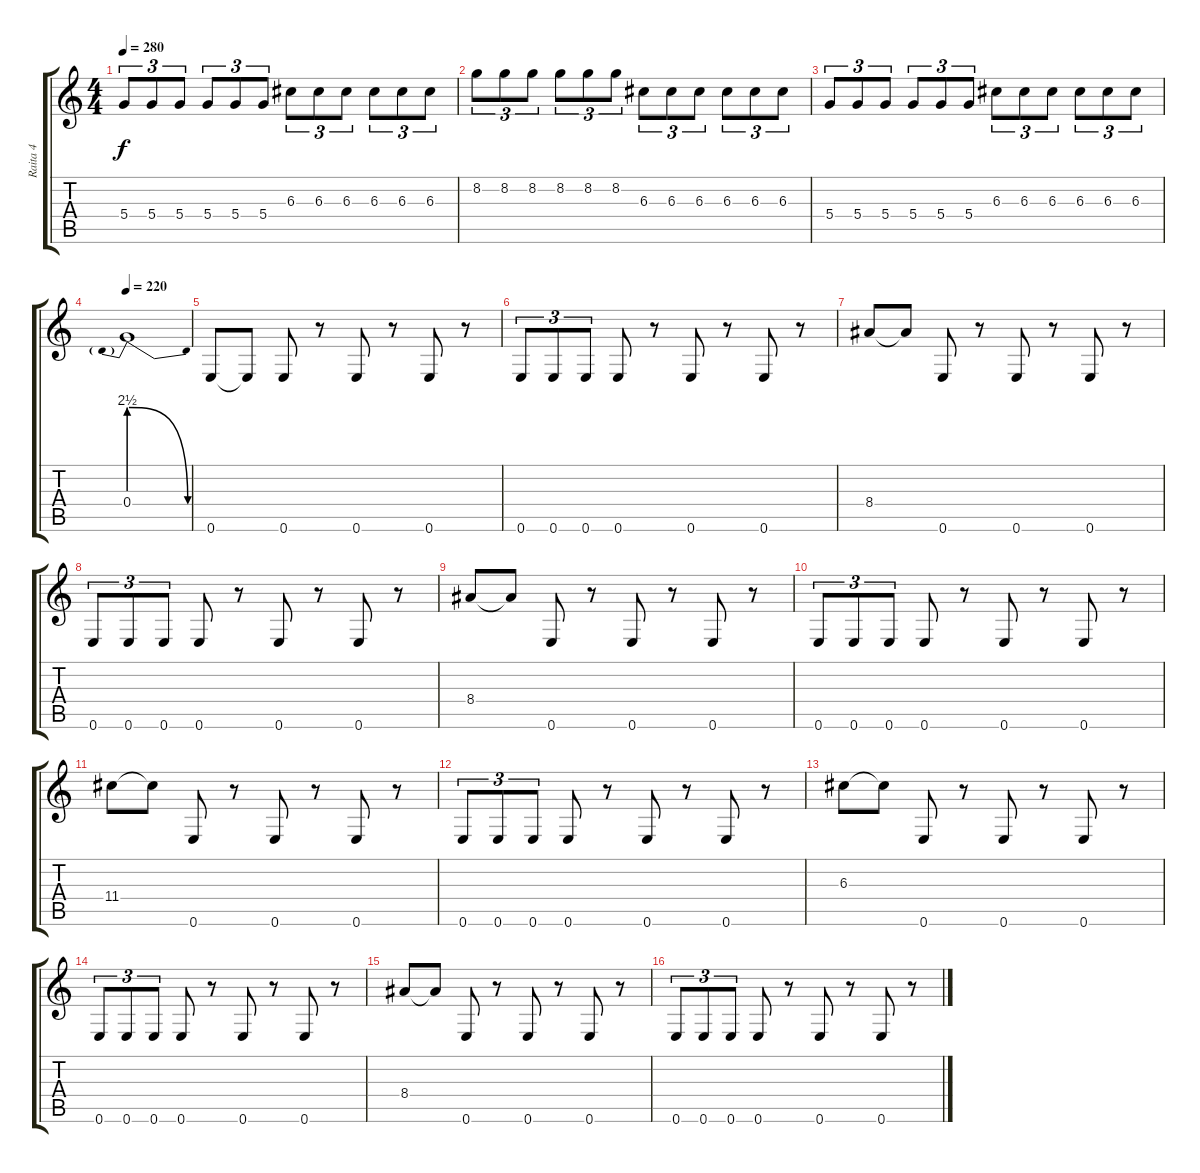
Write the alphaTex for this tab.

\track ("Raita 4" "Raita 4") {instrument distortionguitar}
\staff {score tabs}
\tuning (E4 B3 G3 D3 A2 E2) {hide}
\ts (4 4)
\tempo 280
\clef g2
\ks c
5.4.8{tu (3 2) dy f} 5.4.8{tu (3 2)} 5.4.8{tu (3 2)} 5.4.8{tu (3 2)} 5.4.8{tu (3 2)} 5.4.8{tu (3 2)} 6.3.8{tu (3 2)} 6.3.8{tu (3 2)} 6.3.8{tu (3 2)} 6.3.8{tu (3 2)} 6.3.8{tu (3 2)} 6.3.8{tu (3 2)} |
8.2.8{tu (3 2)} 8.2.8{tu (3 2)} 8.2.8{tu (3 2)} 8.2.8{tu (3 2)} 8.2.8{tu (3 2)} 8.2.8{tu (3 2)} 6.3.8{tu (3 2)} 6.3.8{tu (3 2)} 6.3.8{tu (3 2)} 6.3.8{tu (3 2)} 6.3.8{tu (3 2)} 6.3.8{tu (3 2)} |
5.4.8{tu (3 2)} 5.4.8{tu (3 2)} 5.4.8{tu (3 2)} 5.4.8{tu (3 2)} 5.4.8{tu (3 2)} 5.4.8{tu (3 2)} 6.3.8{tu (3 2)} 6.3.8{tu (3 2)} 6.3.8{tu (3 2)} 6.3.8{tu (3 2)} 6.3.8{tu (3 2)} 6.3.8{tu (3 2)} |
\tempo 220
0.4{be (prebendrelease 0 10 60 0)}.1 |
0.6.8 0.6{t}.8 0.6.8 r.8 0.6.8 r.8 0.6.8 r.8 |
0.6.8{tu (3 2)} 0.6.8{tu (3 2)} 0.6.8{tu (3 2)} 0.6.8 r.8 0.6.8 r.8 0.6.8 r.8 |
8.4.8 8.4{t}.8 0.6.8 r.8 0.6.8 r.8 0.6.8 r.8 |
0.6.8{tu (3 2)} 0.6.8{tu (3 2)} 0.6.8{tu (3 2)} 0.6.8 r.8 0.6.8 r.8 0.6.8 r.8 |
8.4.8 8.4{t}.8 0.6.8 r.8 0.6.8 r.8 0.6.8 r.8 |
0.6.8{tu (3 2)} 0.6.8{tu (3 2)} 0.6.8{tu (3 2)} 0.6.8 r.8 0.6.8 r.8 0.6.8 r.8 |
11.4.8 11.4{t}.8 0.6.8 r.8 0.6.8 r.8 0.6.8 r.8 |
0.6.8{tu (3 2)} 0.6.8{tu (3 2)} 0.6.8{tu (3 2)} 0.6.8 r.8 0.6.8 r.8 0.6.8 r.8 |
6.3.8 6.3{t}.8 0.6.8 r.8 0.6.8 r.8 0.6.8 r.8 |
0.6.8{tu (3 2)} 0.6.8{tu (3 2)} 0.6.8{tu (3 2)} 0.6.8 r.8 0.6.8 r.8 0.6.8 r.8 |
8.4.8 8.4{t}.8 0.6.8 r.8 0.6.8 r.8 0.6.8 r.8 |
0.6.8{tu (3 2)} 0.6.8{tu (3 2)} 0.6.8{tu (3 2)} 0.6.8 r.8 0.6.8 r.8 0.6.8 r.8
